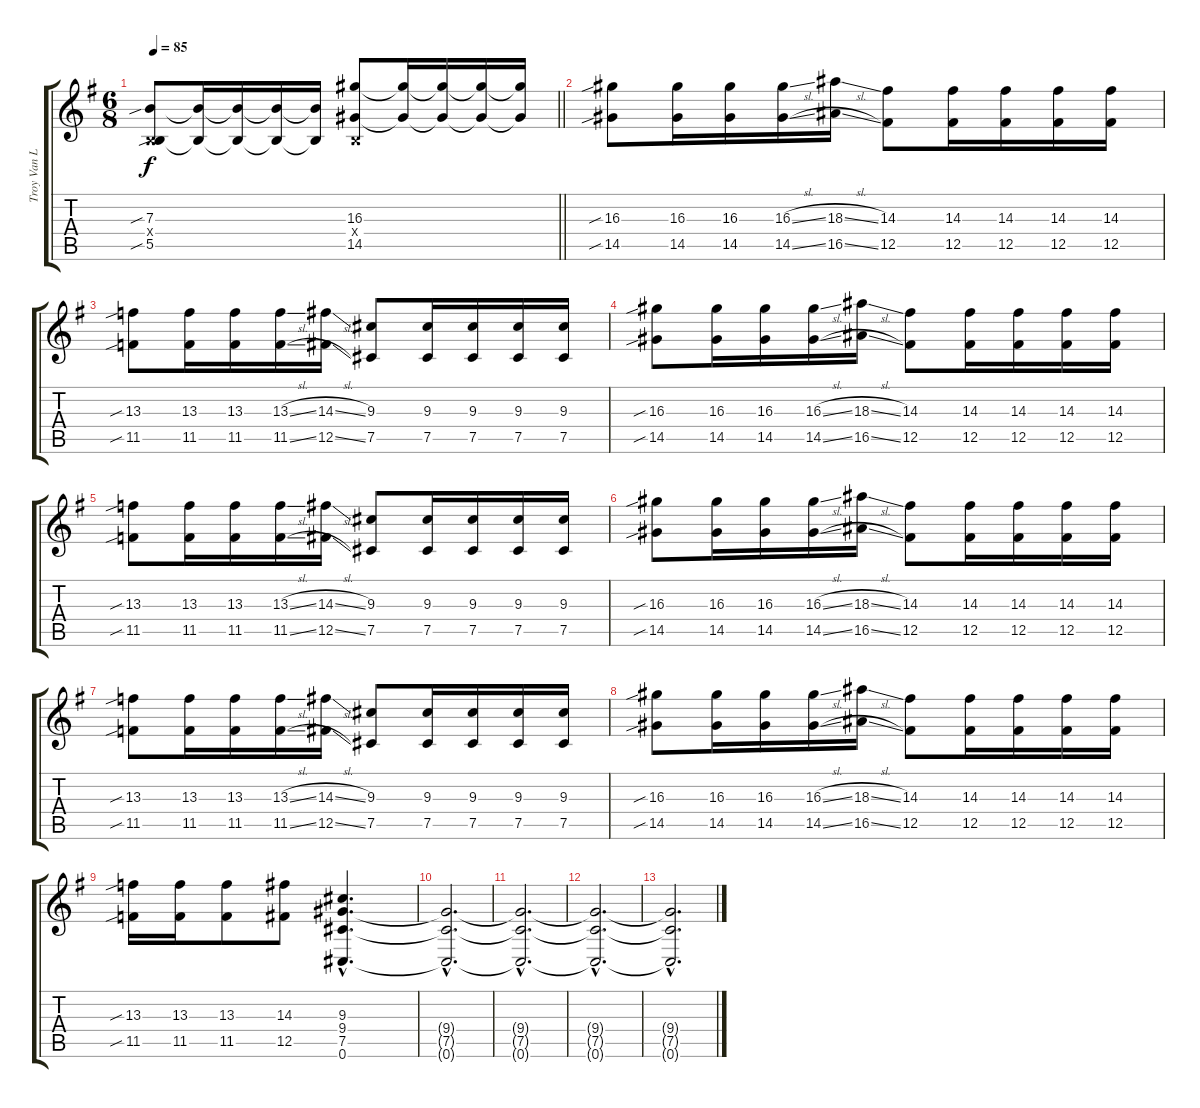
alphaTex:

\track ("Troy Van Leeuwen" "Troy Van L") {instrument overdrivenguitar}
\staff {score tabs}
\tuning (Db4 Ab3 E3 B2 Gb2 Db2) {hide}
\ts (6 8)
\tempo 85
\clef g2
\barLineRight lightlight
\ks eminor
(7.3{sib} 0.4{x} 5.5{sib}).8{dy f} (7.3{t} 5.5{t}).16 (7.3{t} 5.5{t}).16 (7.3{t} 5.5{t}).16 (7.3{t} 5.5{t}).16 (16.3 0.4{x} 14.5).8 (16.3{t} 14.5{t}).16 (16.3{t} 14.5{t}).16 (16.3{t} 14.5{t}).16 (16.3{t} 14.5{t}).16 |
(16.3{sib} 14.5{sib}).8 (16.3 14.5).16 (16.3 14.5).16 (16.3{sl} 14.5{sl}).16 (18.3{sl} 16.5{sl}).16 (14.3 12.5).8 (14.3 12.5).16 (14.3 12.5).16 (14.3 12.5).16 (14.3 12.5).16 |
(13.3{sib} 11.5{sib}).8 (13.3 11.5).16 (13.3 11.5).16 (13.3{sl} 11.5{sl}).16 (14.3{sl} 12.5{sl}).16 (9.3 7.5).8 (9.3 7.5).16 (9.3 7.5).16 (9.3 7.5).16 (9.3 7.5).16 |
(16.3{sib} 14.5{sib}).8 (16.3 14.5).16 (16.3 14.5).16 (16.3{sl} 14.5{sl}).16 (18.3{sl} 16.5{sl}).16 (14.3 12.5).8 (14.3 12.5).16 (14.3 12.5).16 (14.3 12.5).16 (14.3 12.5).16 |
(13.3{sib} 11.5{sib}).8 (13.3 11.5).16 (13.3 11.5).16 (13.3{sl} 11.5{sl}).16 (14.3{sl} 12.5{sl}).16 (9.3 7.5).8 (9.3 7.5).16 (9.3 7.5).16 (9.3 7.5).16 (9.3 7.5).16 |
(16.3{sib} 14.5{sib}).8 (16.3 14.5).16 (16.3 14.5).16 (16.3{sl} 14.5{sl}).16 (18.3{sl} 16.5{sl}).16 (14.3 12.5).8 (14.3 12.5).16 (14.3 12.5).16 (14.3 12.5).16 (14.3 12.5).16 |
(13.3{sib} 11.5{sib}).8 (13.3 11.5).16 (13.3 11.5).16 (13.3{sl} 11.5{sl}).16 (14.3{sl} 12.5{sl}).16 (9.3 7.5).8 (9.3 7.5).16 (9.3 7.5).16 (9.3 7.5).16 (9.3 7.5).16 |
(16.3{sib} 14.5{sib}).8 (16.3 14.5).16 (16.3 14.5).16 (16.3{sl} 14.5{sl}).16 (18.3{sl} 16.5{sl}).16 (14.3 12.5).8 (14.3 12.5).16 (14.3 12.5).16 (14.3 12.5).16 (14.3 12.5).16 |
(13.3{sib} 11.5{sib}).16 (13.3 11.5).16 (13.3 11.5).8 (14.3 12.5).8 (9.3{hac} 9.4{hac} 7.5 0.6{hac}).4{d} |
(9.4{hac t} 7.5{hac t} 0.6{hac t}).2{d volume 0} |
(9.4{hac t} 7.5{hac t} 0.6{hac t}).2{d} |
(9.4{hac t} 7.5{hac t} 0.6{hac t}).2{d} |
(9.4{hac t} 7.5{hac t} 0.6{hac t}).2{d}
